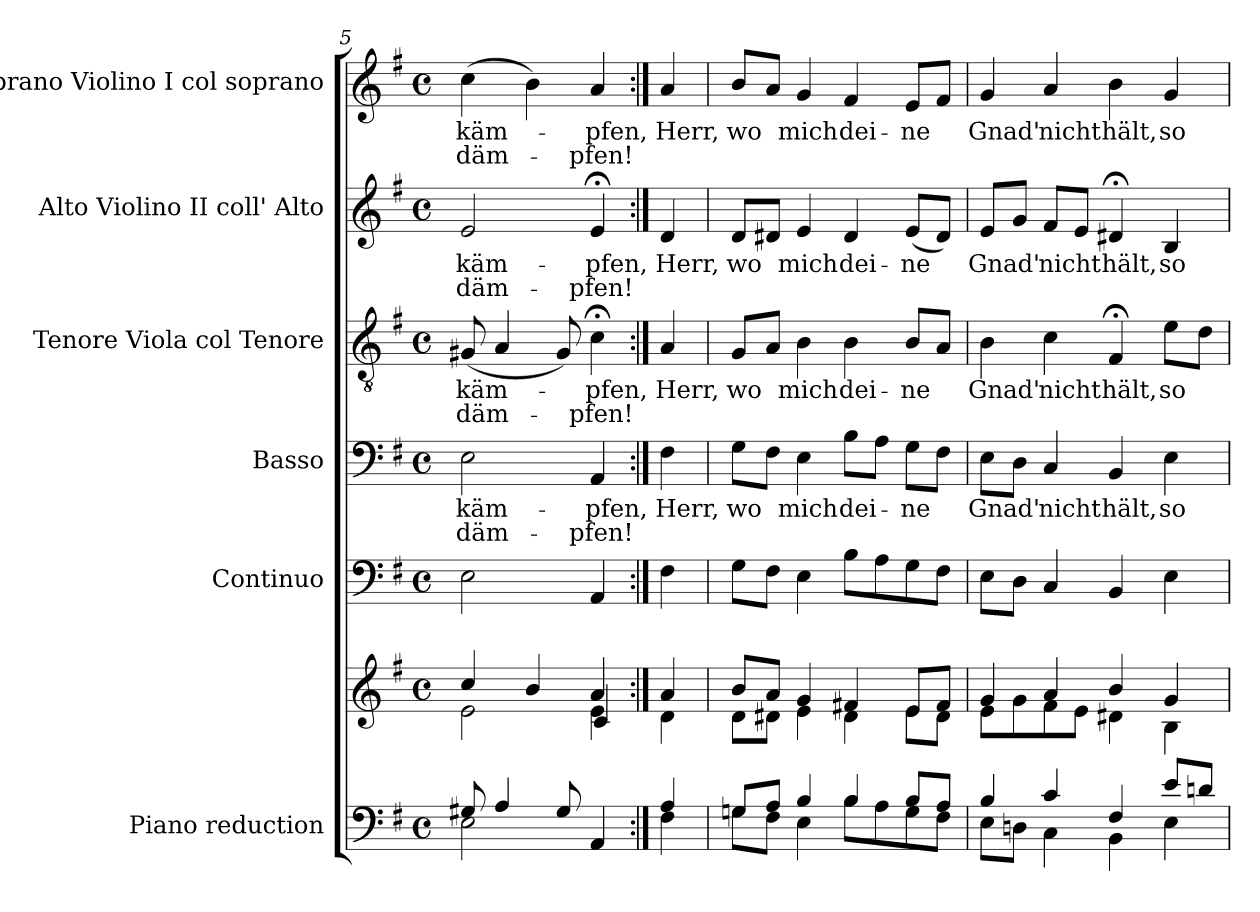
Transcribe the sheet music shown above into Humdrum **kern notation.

**kern	**kern	**kern	**kern	**text	**text	**kern	**text	**text	**kern	**text	**text	**kern	**text	**text
*part6	*part6	*part5	*part4	*part4	*part4	*part3	*part3	*part3	*part2	*part2	*part2	*part1	*part1	*part1
*staff7	*staff6	*staff5	*staff4	*staff4	*staff4	*staff3	*staff3	*staff3	*staff2	*staff2	*staff2	*staff1	*staff1	*staff1
*I"Piano reduction	*	*I"Continuo	*I"Basso	*	*	*I"Tenore Viola col Tenore	*	*	*I"Alto Violino II coll' Alto	*	*	*I"Soprano Violino I col soprano	*	*
*I'Pno	*	*	*	*	*	*	*	*	*	*	*	*	*	*
*clefF4	*clefG2	*clefF4	*clefF4	*	*	*clefGv2	*	*	*clefG2	*	*	*clefG2	*	*
*k[f#]	*k[f#]	*k[f#]	*k[f#]	*	*	*k[f#]	*	*	*k[f#]	*	*	*k[f#]	*	*
*M4/4	*M4/4	*M4/4	*M4/4	*	*	*M4/4	*	*	*M4/4	*	*	*M4/4	*	*
*met(c)	*met(c)	*met(c)	*met(c)	*	*	*met(c)	*	*	*met(c)	*	*	*met(c)	*	*
=5	=5	=5	=5	=5	=5	=5	=5	=5	=5	=5	=5	=5	=5	=5
*^	*^	*	*	*	*	*	*	*	*	*	*	*	*	*
*	*	*	*^	*	*	*	*	*	*	*	*	*	*	*	*	*
!	!	!	!	!	!	!	!LO:LY:b	!LO:LY:b	!	!LO:LY:b	!LO:LY:b	!	!LO:LY:b	!LO:LY:b	!	!LO:LY:b	!LO:LY:b
8G#X/	2E\	4cc/	2e\	2ryy	2E\	2E\	käm-	däm-	(8G#X/	käm-	däm-	2e/	käm-	däm-	(4cc\	käm-	däm-
4A/	.	.	.	.	.	.	.	.	4A/	.	.	.	.	.	.	.	.
.	.	4b/	.	.	.	.	.	.	.	.	.	.	.	.	4b\)	.	.
8G#/	.	.	.	.	.	.	.	.	8G#/)	.	.	.	.	.	.	.	.
!	!	!	!	!	!	!	!LO:LY:b	!LO:LY:b	!	!LO:LY:b	!LO:LY:b	!	!LO:LY:b	!LO:LY:b	!	!LO:LY:b	!LO:LY:b
4ryy	4AA/	4a>/	4e\	4c/	4AA>/	4AA>/	-pfen,	-pfen!	4c;<\	-pfen,	-pfen!	4e;</	-pfen,	-pfen!	4a>/	-pfen,	-pfen!
=6:|!	=6:|!	=6:|!	=6:|!	=6:|!	=6:|!	=6:|!	=6:|!	=6:|!	=6:|!	=6:|!	=6:|!	=6:|!	=6:|!	=6:|!	=6:|!	=6:|!	=6:|!
!	!	!	!	!	!	!	!LO:LY:b	!	!	!LO:LY:b	!	!	!LO:LY:b	!	!	!LO:LY:b	!
*	*	*	*v	*v	*	*	*	*	*	*	*	*	*	*	*	*	*
4A/	4F#\	4a/	4d\	4F#\	4F#\	Herr,	.	4A/	Herr,	.	4d/	Herr,	.	4a/	Herr,	.
!!LO:LB:g=z
=7	=7	=7	=7	=7	=7	=7	=7	=7	=7	=7	=7	=7	=7	=7	=7	=7
!	!	!	!	!	!	!LO:LY:b	!	!	!LO:LY:b	!	!	!LO:LY:b	!	!	!LO:LY:b	!
8Gn/L	8G\L	8b/L	8d\L	8G\L	8G\L	wo	.	8G/L	wo	.	8d/L	wo	.	8b/L	wo	.
8A/J	8F#\J	8a/J	8d#X\J	8F#\J	8F#\J	.	.	8A/J	.	.	8d#X/J	.	.	8a/J	.	.
!	!	!	!	!	!	!LO:LY:b	!	!	!LO:LY:b	!	!	!LO:LY:b	!	!	!LO:LY:b	!
4B/	4E\	4g/	4e\	4E\	4E\	mich	.	4B\	mich	.	4e/	mich	.	4g/	mich	.
!	!	!	!	!	!	!LO:LY:b	!	!	!LO:LY:b	!	!	!LO:LY:b	!	!	!LO:LY:b	!
4B/	8B\L	4f#X/	4d#\	8B\L	8B\L	dei-	.	4B\	dei-	.	4d#/	dei-	.	4f#/	dei-	.
.	8A\	.	.	8A\	8A\J	.	.	.	.	.	.	.	.	.	.	.
!	!	!	!	!	!	!LO:LY:b	!	!	!LO:LY:b	!	!	!LO:LY:b	!	!	!LO:LY:b	!
8B/L	8G\	8e/L	8e\L	8G\	8G\L	-ne	.	8B/L	-ne	.	(8e/L	-ne	.	8e/L	-ne	.
8A/J	8F#\J	8f#/J	8d#\J	8F#\J	8F#\J	.	.	8A/J	.	.	8d#/J)	.	.	8f#/J	.	.
=8	=8	=8	=8	=8	=8	=8	=8	=8	=8	=8	=8	=8	=8	=8	=8	=8
!	!	!	!	!	!	!LO:LY:b	!	!	!LO:LY:b	!	!	!LO:LY:b	!	!	!LO:LY:b	!
4B/	8E\L	4g/	8e\L	8E\L	8E\L	Gnad'	.	4B\	Gnad'	.	8e/L	Gnad'	.	4g/	Gnad'	.
.	8Dn\J	.	8g\	8D\J	8D\J	.	.	.	.	.	8g/J	.	.	.	.	.
!	!	!	!	!	!	!LO:LY:b	!	!	!LO:LY:b	!	!	!LO:LY:b	!	!	!LO:LY:b	!
4c/	4C\	4a/	8f#\	4C/	4C/	nicht	.	4c\	nicht	.	8f#/L	nicht	.	4a/	nicht	.
.	.	.	8e\J	.	.	.	.	.	.	.	8e/J	.	.	.	.	.
!	!	!	!	!	!	!LO:LY:b	!	!	!LO:LY:b	!	!	!LO:LY:b	!	!	!LO:LY:b	!
4F#/	4BB<\	4b>/	4d#X\	4BB>/	4BB>/	hält,	.	4F#;</	hält,	.	4d#X;</	hält,	.	4b>\	hält,	.
!	!	!	!	!	!	!LO:LY:b	!	!	!LO:LY:b	!	!	!LO:LY:b	!	!	!LO:LY:b	!
8e/L	4E\	4g/	4B\	4E\	4E\	so	.	8e\L	so	.	4B/	so	.	4g/	so	.
8dn/J	.	.	.	.	.	.	.	8d\J	.	.	.	.	.	.	.	.
*v	*v	*	*	*	*	*	*	*	*	*	*	*	*	*	*	*
*	*v	*v	*	*	*	*	*	*	*	*	*	*	*	*	*
=	=	=	=	=	=	=	=	=	=	=	=	=	=	=
*-	*-	*-	*-	*-	*-	*-	*-	*-	*-	*-	*-	*-	*-	*-
